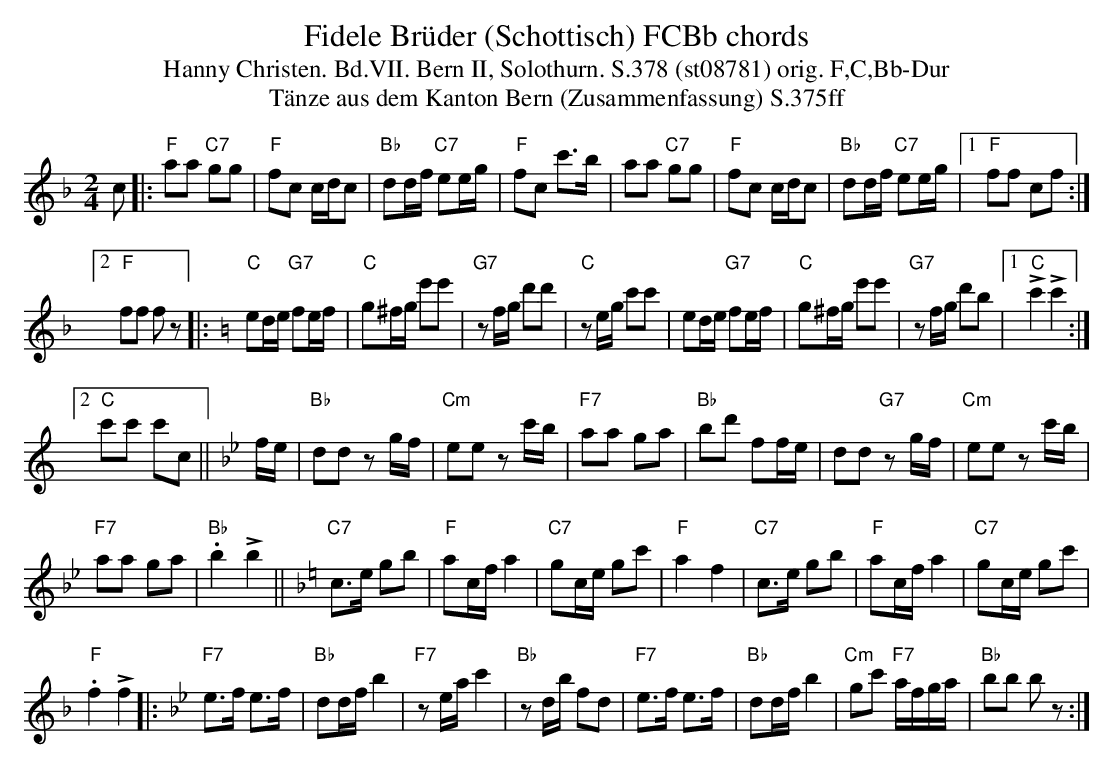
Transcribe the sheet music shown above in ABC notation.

X:1
T: Fidele Br\"uder (Schottisch) FCBb chords
T:Hanny Christen. Bd.VII. Bern II, Solothurn. S.378 (st08781) orig. F,C,Bb-Dur
T: T\"anze aus dem Kanton Bern (Zusammenfassung) S.375ff
M:2/4
L:1/8
K:F %%MIDI gchordon
c |: "F"aa "C7"gg | "F"fc c/d/c | "Bb"dd/f/ "C7"ee/g/ | "F"fc c'>b | aa "C7"gg | "F"fc c/d/c | "Bb"dd/f/ "C7"ee/g/ |1 "F"ff cf :|2
"F"ff fz |: [K:C] "C"ed/e/ "G7"fe/f/ | "C"g^f/g/ e'e' | "G7"zf/g/ d'd' | "C"ze/g/ c'c' | ed/e/ "G7"fe/f/ | "C"g^f/g/ e'e' | "G7"zf/g/ d'b |1 "C"+>+c'2+>+c'2 :|2
"C"c'c' c'c || [K:Bb] f/e/ | "Bb"dd zg/f/ | "Cm"ee zc'/b/ | "F7"aa ga | "Bb"bd' ff/e/ | dd "G7"zg/f/ | "Cm"ee zc'/b/ |
"F7"aa ga | "Bb".b2+>+b2 || [K:F] "C7"c>e gb | "F"ac/f/ a2 | "C7"gc/e/ gc' | "F"a2f2 | "C7"c>e gb | "F"ac/f/ a2 | "C7"gc/e/ gc' |
"F".f2+>+f2 |: [K:Bb] "F7"e>f e>f | "Bb"dd/f/ b2 | "F7"ze/a/ c'2 | "Bb"zd/b/ fd | "F7"e>f e>f | "Bb"dd/f/ b2 | "Cm"gc' "F7"a/f/g/a/ | "Bb"bb bz :|
